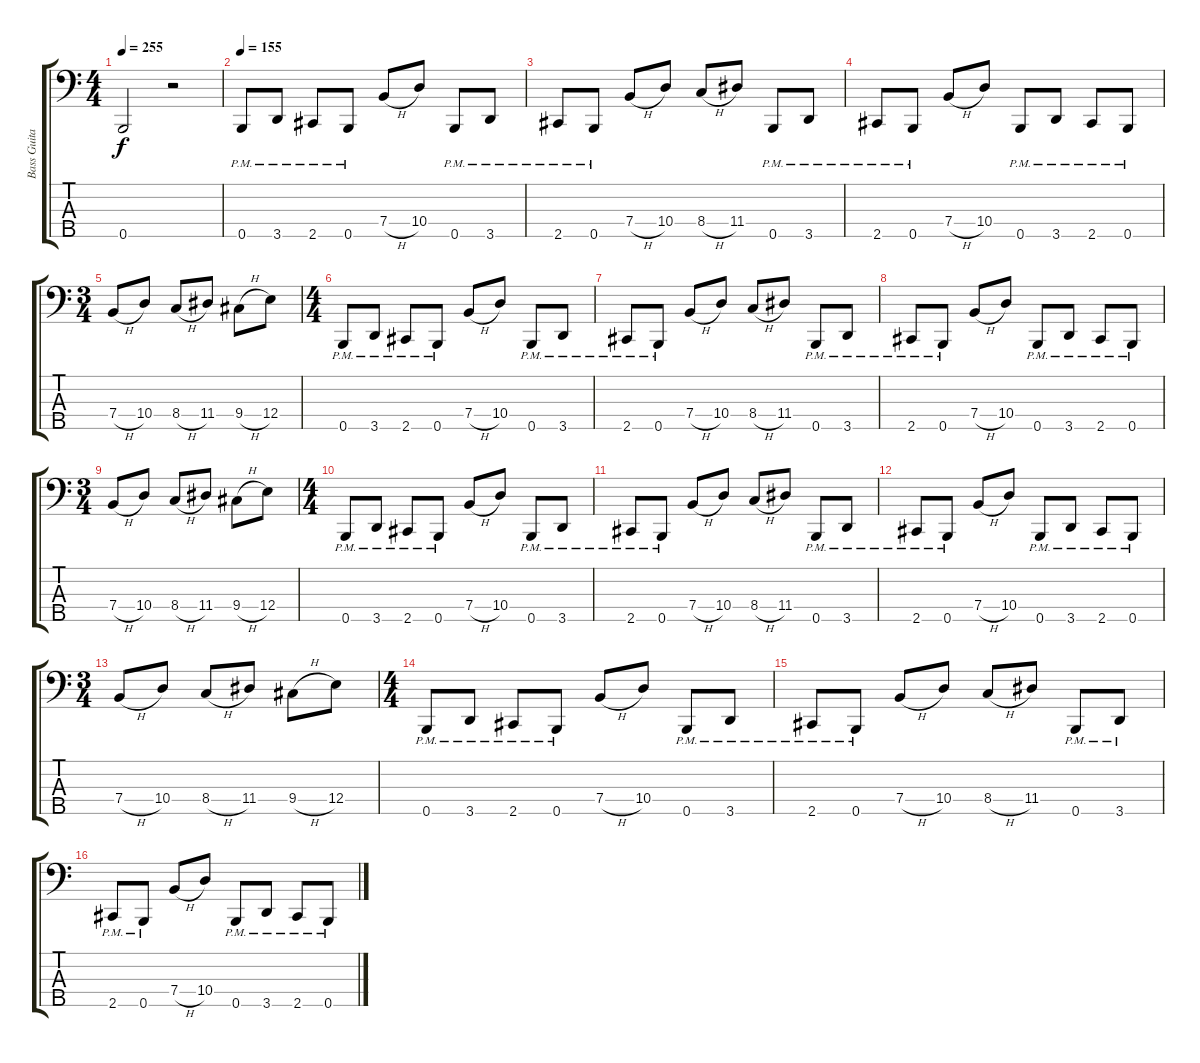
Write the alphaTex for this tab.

\track ("Bass Guitar" "Bass Guita") {instrument electricbasspick}
\staff {score tabs}
\tuning (G2 D2 A1 E1 B0) {hide}
\ts (4 4)
\tempo 255
\clef f4
\ks c
0.5.2{dy f} r.2 |
\tempo 155
0.5{pm}.8 3.5{pm}.8 2.5{pm}.8 0.5{pm}.8 7.4{h}.8 10.4.8 0.5{pm}.8 3.5{pm}.8 |
2.5{pm}.8 0.5{pm}.8 7.4{h}.8 10.4.8 8.4{h}.8 11.4.8 0.5{pm}.8 3.5{pm}.8 |
2.5{pm}.8 0.5{pm}.8 7.4{h}.8 10.4.8 0.5{pm}.8 3.5{pm}.8 2.5{pm}.8 0.5{pm}.8 |
\ts (3 4)
7.4{h}.8 10.4.8 8.4{h}.8 11.4.8 9.4{h}.8 12.4.8 |
\ts (4 4)
0.5{pm}.8 3.5{pm}.8 2.5{pm}.8 0.5{pm}.8 7.4{h}.8 10.4.8 0.5{pm}.8 3.5{pm}.8 |
2.5{pm}.8 0.5{pm}.8 7.4{h}.8 10.4.8 8.4{h}.8 11.4.8 0.5{pm}.8 3.5{pm}.8 |
2.5{pm}.8 0.5{pm}.8 7.4{h}.8 10.4.8 0.5{pm}.8 3.5{pm}.8 2.5{pm}.8 0.5{pm}.8 |
\ts (3 4)
7.4{h}.8 10.4.8 8.4{h}.8 11.4.8 9.4{h}.8 12.4.8 |
\ts (4 4)
0.5{pm}.8 3.5{pm}.8 2.5{pm}.8 0.5{pm}.8 7.4{h}.8 10.4.8 0.5{pm}.8 3.5{pm}.8 |
2.5{pm}.8 0.5{pm}.8 7.4{h}.8 10.4.8 8.4{h}.8 11.4.8 0.5{pm}.8 3.5{pm}.8 |
2.5{pm}.8 0.5{pm}.8 7.4{h}.8 10.4.8 0.5{pm}.8 3.5{pm}.8 2.5{pm}.8 0.5{pm}.8 |
\ts (3 4)
7.4{h}.8 10.4.8 8.4{h}.8 11.4.8 9.4{h}.8 12.4.8 |
\ts (4 4)
0.5{pm}.8 3.5{pm}.8 2.5{pm}.8 0.5{pm}.8 7.4{h}.8 10.4.8 0.5{pm}.8 3.5{pm}.8 |
2.5{pm}.8 0.5{pm}.8 7.4{h}.8 10.4.8 8.4{h}.8 11.4.8 0.5{pm}.8 3.5{pm}.8 |
2.5{pm}.8 0.5{pm}.8 7.4{h}.8 10.4.8 0.5{pm}.8 3.5{pm}.8 2.5{pm}.8 0.5{pm}.8
